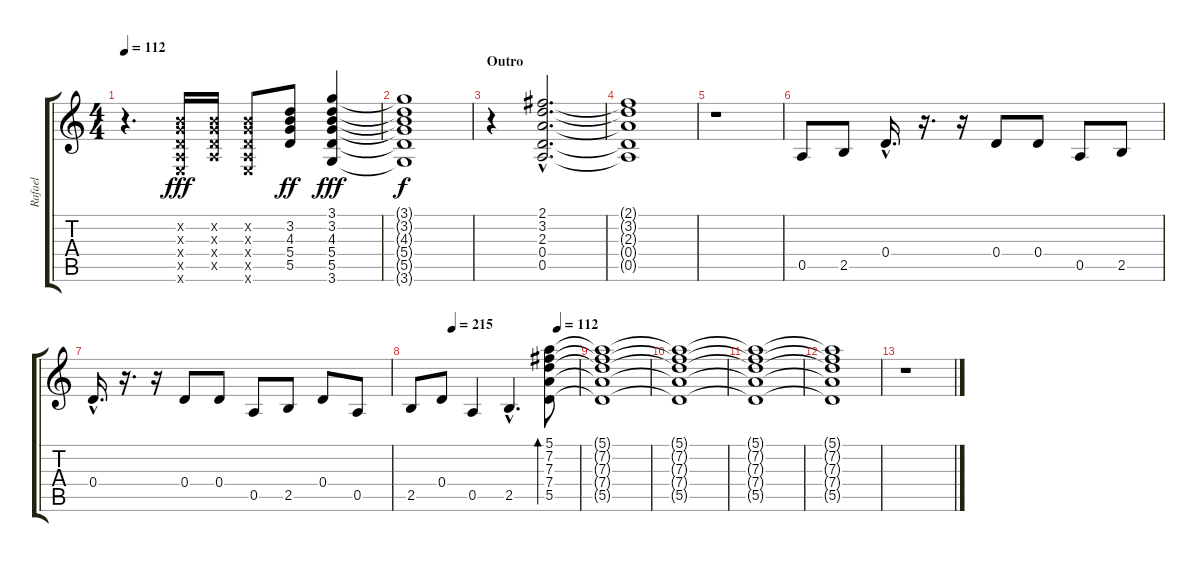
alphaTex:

\track ("Rafael" "Rafael") {instrument electricguitarclean}
\staff {score tabs}
\tuning (E4 B3 G3 D3 A2 E2) {hide}
\ts (4 4)
\tempo 112
\clef g2
\ks c
r.4{d dy fff} (0.2{x} 0.3{x} 0.4{x} 0.5{x} 0.6{x}).16 (0.2{x} 0.3{x} 0.4{x} 0.5{x}).16 (0.2{x} 0.3{x} 0.4{x} 0.5{x} 0.6{x}).8 (3.2 4.3 5.4 5.5).8{dy ff} (3.1 3.2 4.3 5.4 5.5 3.6).4{dy fff} |
(3.1{t} 3.2{t} 4.3{t} 5.4{t} 5.5{t} 3.6{t}).1{dy f} |
\section ("" "Outro")
r.4 (2.1{hac} 3.2{hac} 2.3{hac} 0.4{hac} 0.5{hac}).2{d} |
(2.1{t} 3.2{t} 2.3{t} 0.4{t} 0.5{t}).1 |
r.1 |
0.5.8 2.5.8 0.4{hac}.16{d} r.16{d} r.16 0.4.8 0.4.8 0.5.8 2.5.8 |
0.4{hac}.16{d} r.16{d} r.16 0.4.8 0.4.8 0.5.8 2.5.8 0.4.8 0.5.8 |
\tempo (215 0.25)
\tempo (112 0.875)
2.5.8 0.4.8 0.5.4 2.5{hac}.4{d} (5.1 7.2 7.3 7.4 5.5).8{bd 240} |
(5.1{t} 7.2{t} 7.3{t} 7.4{t} 5.5{t}).1 |
(5.1{t} 7.2{t} 7.3{t} 7.4{t} 5.5{t}).1 |
(5.1{t} 7.2{t} 7.3{t} 7.4{t} 5.5{t}).1 |
(5.1{t} 7.2{t} 7.3{t} 7.4{t} 5.5{t}).1 |
r.1
